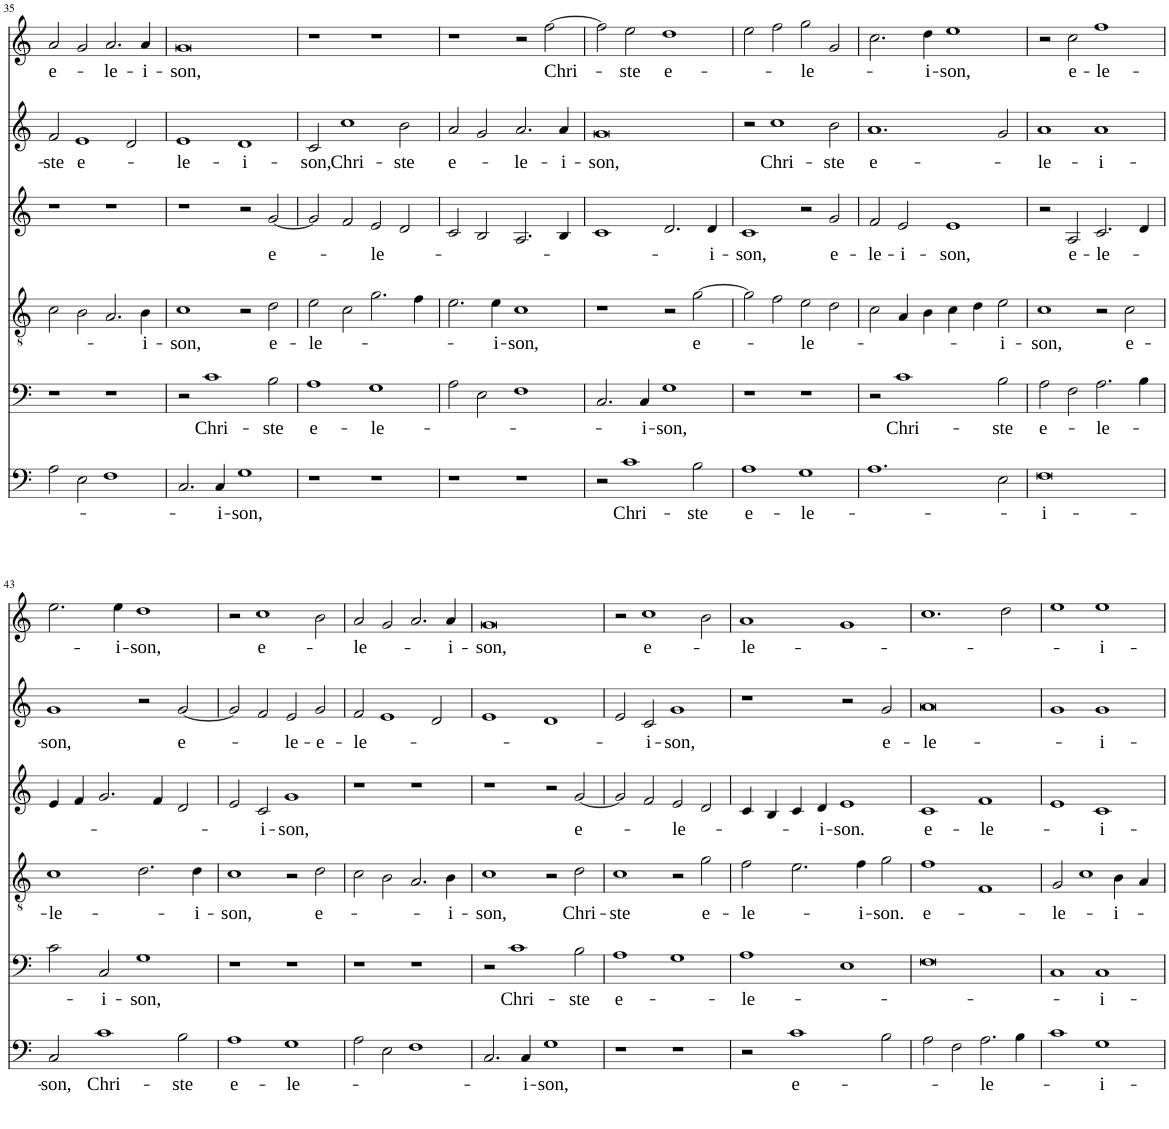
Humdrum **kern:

**kern	**text	**kern	**text	**kern	**text	**kern	**text	**kern	**text	**kern	**text
*part6	*part6	*part5	*part5	*part4	*part4	*part3	*part3	*part2	*part2	*part1	*part1
*staff6	*staff6	*staff5	*staff5	*staff4	*staff4	*staff3	*staff3	*staff2	*staff2	*staff1	*staff1
*I"B	*	*I"B	*	*I"T	*	*I"A	*	*I"S	*	*I"S	*
!!LO:PB:g=z
*clefF4	*	*clefF4	*	*clefGv2	*	*clefG2	*	*clefG2	*	*clefG2	*
*k[]	*	*k[]	*	*k[]	*	*k[]	*	*k[]	*	*k[]	*
*M4/2	*	*M4/2	*	*M4/2	*	*M4/2	*	*M4/2	*	*M4/2	*
=35	=35	=35	=35	=35	=35	=35	=35	=35	=35	=35	=35
!	!	!	!	!	!	!	!	!	!LO:LY:b	!	!LO:LY:b
2A\	.	1r	.	2c\	.	1r	.	2f/	-ste	2a/	e-
!	!	!	!	!	!	!	!	!	!LO:LY:b	!	!
2E\	.	.	.	2B\	.	.	.	1e	e-	2g/	.
!	!	!	!	!	!	!	!	!	!	!	!LO:LY:b
1F	.	1r	.	2.A/	.	1r	.	.	.	2.a/	-le-
.	.	.	.	.	.	.	.	2d/	.	.	.
!	!	!	!	!	!LO:LY:b	!	!	!	!	!	!LO:LY:b
.	.	.	.	4B\	-i-	.	.	.	.	4a/	-i-
=36	=36	=36	=36	=36	=36	=36	=36	=36	=36	=36	=36
!	!	!	!	!	!LO:LY:b	!	!	!	!LO:LY:b	!	!LO:LY:b
2.C/	.	2r	.	1c	-son,	1r	.	1e	-le-	0g	-son,
!	!	!	!LO:LY:b	!	!	!	!	!	!	!	!
.	.	1c	Chri-	.	.	.	.	.	.	.	.
!	!LO:LY:b	!	!	!	!	!	!	!	!	!	!
4C/	-i-	.	.	.	.	.	.	.	.	.	.
!	!LO:LY:b	!	!	!	!	!	!	!	!LO:LY:b	!	!
1G	-son,	.	.	2r	.	2r	.	1d	-i-	.	.
!	!	!	!LO:LY:b	!	!LO:LY:b	!	!LO:LY:b	!	!	!	!
.	.	2B\	-ste	2d\	e-	[2g/	e-	.	.	.	.
=37	=37	=37	=37	=37	=37	=37	=37	=37	=37	=37	=37
!	!	!	!LO:LY:b	!	!LO:LY:b	!	!	!	!LO:LY:b	!	!
1r	.	1A	e-	2e\	-le-	2g/]	.	2c/	-son,	1r	.
!	!	!	!	!	!	!	!	!	!LO:LY:b	!	!
.	.	.	.	2c\	.	2f/	.	1cc	Chri-	.	.
!	!	!	!LO:LY:b	!	!	!	!LO:LY:b	!	!	!	!
1r	.	1G	-le-	2.g\	.	2e/	-le-	.	.	1r	.
!	!	!	!	!	!	!	!	!	!LO:LY:b	!	!
.	.	.	.	.	.	2d/	.	2b\	-ste	.	.
.	.	.	.	4f\	.	.	.	.	.	.	.
=38	=38	=38	=38	=38	=38	=38	=38	=38	=38	=38	=38
!	!	!	!	!	!	!	!	!	!LO:LY:b	!	!
1r	.	2A\	.	2.e\	.	2c/	.	2a/	e-	1r	.
.	.	2E\	.	.	.	2B/	.	2g/	.	.	.
!	!	!	!	!	!LO:LY:b	!	!	!	!	!	!
.	.	.	.	4e\	-i-	.	.	.	.	.	.
!	!	!	!	!	!LO:LY:b	!	!	!	!LO:LY:b	!	!
1r	.	1F	.	1c	-son,	2.A/	.	2.a/	-le-	2r	.
!	!	!	!	!	!	!	!	!	!	!	!LO:LY:b
.	.	.	.	.	.	.	.	.	.	[2ff\	Chri-
!	!	!	!	!	!	!	!	!	!LO:LY:b	!	!
.	.	.	.	.	.	4B/	.	4a/	-i-	.	.
=39	=39	=39	=39	=39	=39	=39	=39	=39	=39	=39	=39
!	!	!	!	!	!	!	!	!	!LO:LY:b	!	!
2r	.	2.C/	.	1r	.	1c	.	0g	-son,	2ff\]	.
!	!LO:LY:b	!	!	!	!	!	!	!	!	!	!LO:LY:b
1c	Chri-	.	.	.	.	.	.	.	.	2ee\	-ste
!	!	!	!LO:LY:b	!	!	!	!	!	!	!	!
.	.	4C/	-i-	.	.	.	.	.	.	.	.
!	!	!	!LO:LY:b	!	!	!	!	!	!	!	!LO:LY:b
.	.	1G	-son,	2r	.	2.d/	.	.	.	1dd	e-
!	!LO:LY:b	!	!	!	!LO:LY:b	!	!	!	!	!	!
2B\	-ste	.	.	[2g\	e-	.	.	.	.	.	.
!	!	!	!	!	!	!	!LO:LY:b	!	!	!	!
.	.	.	.	.	.	4d/	-i-	.	.	.	.
=40	=40	=40	=40	=40	=40	=40	=40	=40	=40	=40	=40
!	!LO:LY:b	!	!	!	!	!	!LO:LY:b	!	!	!	!
1A	e-	1r	.	2g\]	.	1c	-son,	2r	.	2ee\	.
!	!	!	!	!	!	!	!	!	!LO:LY:b	!	!
.	.	.	.	2f\	.	.	.	1cc	Chri-	2ff\	.
!	!LO:LY:b	!	!	!	!LO:LY:b	!	!	!	!	!	!LO:LY:b
1G	-le-	1r	.	2e\	-le-	2r	.	.	.	2gg\	-le-
!	!	!	!	!	!	!	!LO:LY:b	!	!LO:LY:b	!	!
.	.	.	.	2d\	.	2g/	e-	2b\	-ste	2g/	.
=41	=41	=41	=41	=41	=41	=41	=41	=41	=41	=41	=41
!	!	!	!	!	!	!	!LO:LY:b	!	!LO:LY:b	!	!
1.A	.	2r	.	2c\	.	2f/	-le-	1.a	e-	2.cc\	.
!	!	!	!LO:LY:b	!	!	!	!LO:LY:b	!	!	!	!
.	.	1c	Chri-	4A/	.	2e/	-i-	.	.	.	.
!	!	!	!	!	!	!	!	!	!	!	!LO:LY:b
.	.	.	.	4B\	.	.	.	.	.	4dd\	-i-
!	!	!	!	!	!	!	!LO:LY:b	!	!	!	!LO:LY:b
.	.	.	.	4c\	.	1e	-son,	.	.	1ee	-son,
.	.	.	.	4d\	.	.	.	.	.	.	.
!	!	!	!LO:LY:b	!	!LO:LY:b	!	!	!	!	!	!
2E\	.	2B\	-ste	2e\	-i-	.	.	2g/	.	.	.
=42	=42	=42	=42	=42	=42	=42	=42	=42	=42	=42	=42
!	!LO:LY:b	!	!LO:LY:b	!	!LO:LY:b	!	!	!	!LO:LY:b	!	!
0F	-i-	2A\	e-	1c	-son,	2r	.	1a	-le-	2r	.
!	!	!	!	!	!	!	!LO:LY:b	!	!	!	!LO:LY:b
.	.	2F\	.	.	.	2A/	e-	.	.	2cc\	e-
!	!	!	!LO:LY:b	!	!	!	!LO:LY:b	!	!LO:LY:b	!	!LO:LY:b
.	.	2.A\	-le-	2r	.	2.c/	-le-	1a	-i-	1ff	-le-
!	!	!	!	!	!LO:LY:b	!	!	!	!	!	!
.	.	.	.	2c\	e-	.	.	.	.	.	.
.	.	4B\	.	.	.	4d/	.	.	.	.	.
!!LO:LB:g=z
=43	=43	=43	=43	=43	=43	=43	=43	=43	=43	=43	=43
!	!LO:LY:b	!	!	!	!LO:LY:b	!	!	!	!LO:LY:b	!	!
2C/	-son,	2c\	.	1c	-le-	4e/	.	1g	-son,	2.ee\	.
.	.	.	.	.	.	4f/	.	.	.	.	.
!	!LO:LY:b	!	!LO:LY:b	!	!	!	!	!	!	!	!
1c	Chri-	2C/	-i-	.	.	2.g/	.	.	.	.	.
!	!	!	!	!	!	!	!	!	!	!	!LO:LY:b
.	.	.	.	.	.	.	.	.	.	4ee\	-i-
!	!	!	!LO:LY:b	!	!	!	!	!	!	!	!LO:LY:b
.	.	1G	-son,	2.d\	.	.	.	2r	.	1dd	-son,
.	.	.	.	.	.	4f/	.	.	.	.	.
!	!LO:LY:b	!	!	!	!	!	!	!	!LO:LY:b	!	!
2B\	-ste	.	.	.	.	2d/	.	[2g/	e-	.	.
!	!	!	!	!	!LO:LY:b	!	!	!	!	!	!
.	.	.	.	4d\	-i-	.	.	.	.	.	.
=44	=44	=44	=44	=44	=44	=44	=44	=44	=44	=44	=44
!	!LO:LY:b	!	!	!	!LO:LY:b	!	!	!	!	!	!
1A	e-	1r	.	1c	-son,	2e/	.	2g/]	.	2r	.
!	!	!	!	!	!	!	!LO:LY:b	!	!	!	!LO:LY:b
.	.	.	.	.	.	2c/	-i-	2f/	.	1cc	e-
!	!LO:LY:b	!	!	!	!	!	!LO:LY:b	!	!LO:LY:b	!	!
1G	-le-	1r	.	2r	.	1g	-son,	2e/	-le-	.	.
!	!	!	!	!	!LO:LY:b	!	!	!	!LO:LY:b	!	!
.	.	.	.	2d\	e-	.	.	2g/	e-	2b\	.
=45	=45	=45	=45	=45	=45	=45	=45	=45	=45	=45	=45
!	!	!	!	!	!	!	!	!	!LO:LY:b	!	!LO:LY:b
2A\	.	1r	.	2c\	.	1r	.	2f/	-le-	2a/	-le-
2E\	.	.	.	2B\	.	.	.	1e	.	2g/	.
1F	.	1r	.	2.A/	.	1r	.	.	.	2.a/	.
.	.	.	.	.	.	.	.	2d/	.	.	.
!	!	!	!	!	!LO:LY:b	!	!	!	!	!	!LO:LY:b
.	.	.	.	4B\	-i-	.	.	.	.	4a/	-i-
=46	=46	=46	=46	=46	=46	=46	=46	=46	=46	=46	=46
!	!	!	!	!	!LO:LY:b	!	!	!	!	!	!LO:LY:b
2.C/	.	2r	.	1c	-son,	1r	.	1e	.	0g	-son,
!	!	!	!LO:LY:b	!	!	!	!	!	!	!	!
.	.	1c	Chri-	.	.	.	.	.	.	.	.
!	!LO:LY:b	!	!	!	!	!	!	!	!	!	!
4C/	-i-	.	.	.	.	.	.	.	.	.	.
!	!LO:LY:b	!	!	!	!	!	!	!	!	!	!
1G	-son,	.	.	2r	.	2r	.	1d	.	.	.
!	!	!	!LO:LY:b	!	!LO:LY:b	!	!LO:LY:b	!	!	!	!
.	.	2B\	-ste	2d\	Chri-	[2g/	e-	.	.	.	.
=47	=47	=47	=47	=47	=47	=47	=47	=47	=47	=47	=47
!	!	!	!LO:LY:b	!	!LO:LY:b	!	!	!	!	!	!
1r	.	1A	e-	1c	-ste	2g/]	.	2e/	.	2r	.
!	!	!	!	!	!	!	!	!	!LO:LY:b	!	!LO:LY:b
.	.	.	.	.	.	2f/	.	2c/	-i-	1cc	e-
!	!	!	!	!	!	!	!LO:LY:b	!	!LO:LY:b	!	!
1r	.	1G	.	2r	.	2e/	-le-	1g	-son,	.	.
!	!	!	!	!	!LO:LY:b	!	!	!	!	!	!
.	.	.	.	2g\	e-	2d/	.	.	.	2b\	.
=48	=48	=48	=48	=48	=48	=48	=48	=48	=48	=48	=48
!	!	!	!LO:LY:b	!	!LO:LY:b	!	!	!	!	!	!LO:LY:b
2r	.	1A	-le-	2f\	-le-	4c/	.	1r	.	1a	-le-
.	.	.	.	.	.	4B/	.	.	.	.	.
!	!LO:LY:b	!	!	!	!	!	!	!	!	!	!
1c	e-	.	.	2.e\	.	4c/	.	.	.	.	.
!	!	!	!	!	!	!	!LO:LY:b	!	!	!	!
.	.	.	.	.	.	4d/	-i-	.	.	.	.
!	!	!	!	!	!	!	!LO:LY:b	!	!	!	!
.	.	1E	.	.	.	1e	-son.	2r	.	1g	.
!	!	!	!	!	!LO:LY:b	!	!	!	!	!	!
.	.	.	.	4f\	-i-	.	.	.	.	.	.
!	!	!	!	!	!LO:LY:b	!	!	!	!LO:LY:b	!	!
2B\	.	.	.	2g\	-son.	.	.	2g/	e-	.	.
=49	=49	=49	=49	=49	=49	=49	=49	=49	=49	=49	=49
!	!	!	!	!	!LO:LY:b	!	!LO:LY:b	!	!LO:LY:b	!	!
2A\	.	0F	.	1f	e-	1c	e-	0a	-le-	1.cc	.
2F\	.	.	.	.	.	.	.	.	.	.	.
!	!LO:LY:b	!	!	!	!	!	!LO:LY:b	!	!	!	!
2.A\	-le-	.	.	1F	.	1f	-le-	.	.	.	.
.	.	.	.	.	.	.	.	.	.	2dd\	.
4B\	.	.	.	.	.	.	.	.	.	.	.
=50	=50	=50	=50	=50	=50	=50	=50	=50	=50	=50	=50
!	!	!	!	!	!LO:LY:b	!	!	!	!	!	!
1c	.	1C	.	2G/	-le-	1e	.	1g	.	1ee	.
.	.	.	.	1c	.	.	.	.	.	.	.
!	!LO:LY:b	!	!LO:LY:b	!	!	!	!LO:LY:b	!	!LO:LY:b	!	!LO:LY:b
1G	-i-	1C	-i-	.	.	1c	-i-	1g	-i-	1ee	-i-
!	!	!	!	!	!LO:LY:b	!	!	!	!	!	!
.	.	.	.	4B\	-i-	.	.	.	.	.	.
.	.	.	.	4A/	.	.	.	.	.	.	.
=	=	=	=	=	=	=	=	=	=	=	=
*-	*-	*-	*-	*-	*-	*-	*-	*-	*-	*-	*-
